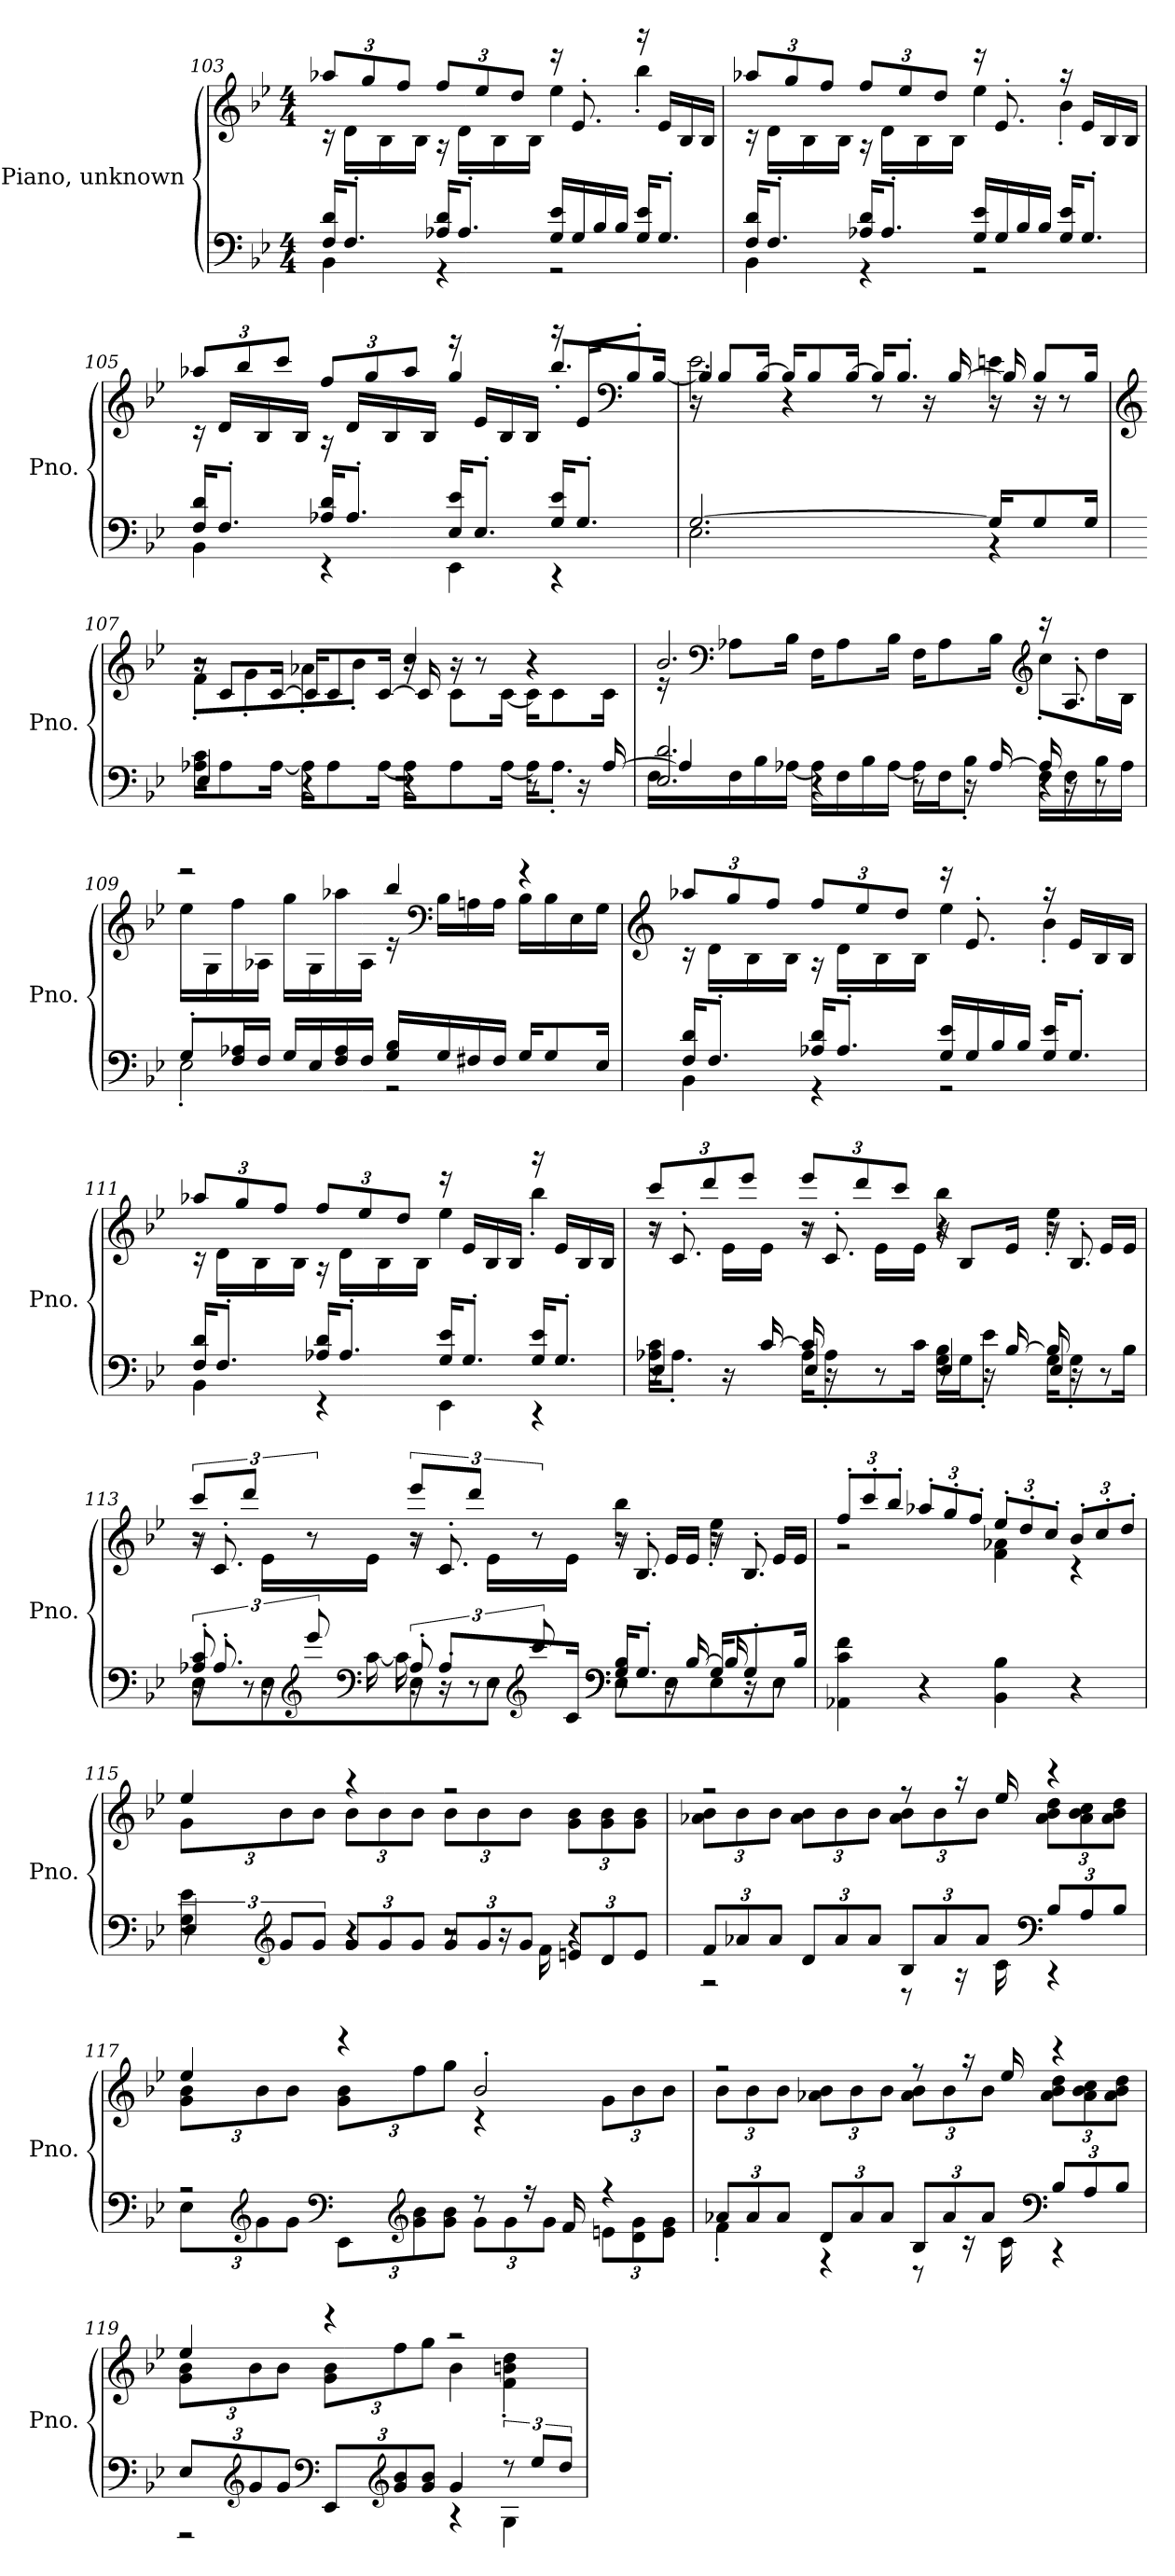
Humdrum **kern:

**kern	**kern
*part1	*part1
*staff2	*staff1
*I"Piano, unknown	*
*I'Pno.	*
*clefF4	*clefG2
*k[b-e-]	*k[b-e-]
*M4/4	*M4/4
=103	=103
*^	*
*	*	*Xbrackettup
*	*	*^
16F/ 16d/KL	4BB-\	12aa-X/L	16r
8.F'/J	.	.	16d\LL
.	.	12gg/	.
.	.	.	16B-\
.	.	12ff/J	.
.	.	.	16B-\JJ
16A-X/ 16d/KL	4r	12ff/L	16r
8.A-'/J	.	.	16d\LL
.	.	12ee-/	.
.	.	.	16B-\
.	.	12dd/J	.
.	.	.	16B-\JJ
16G/ 16e-/LL	2r	16r	4ee-\
16G/	.	8.e-'/	.
16B-/	.	.	.
16B-/JJ	.	.	.
16G/ 16e-/KL	.	16r	4bb-'\
8.G'/J	.	16e-/LL	.
.	.	16B-/	.
.	.	16B-/JJ	.
!!LO:PB:g=z	!!
=104	=104	=104	=104
16F/ 16d/KL	4BB-\	12aa-X/L	16r
8.F'/J	.	.	16d\LL
.	.	12gg/	.
.	.	.	16B-\
.	.	12ff/J	.
.	.	.	16B-\JJ
16A-X/ 16d/KL	4r	12ff/L	16r
8.A-'/J	.	.	16d\LL
.	.	12ee-/	.
.	.	.	16B-\
.	.	12dd/J	.
.	.	.	16B-\JJ
16G/ 16e-/LL	2r	16r	4ee-\
16G/	.	8.e-'/	.
16B-/	.	.	.
16B-/JJ	.	.	.
16G/ 16e-/KL	.	16r	4b-'\
8.G'/J	.	16e-/LL	.
.	.	16B-/	.
.	.	16B-/JJ	.
=105	=105	=105	=105
16F/ 16d/KL	4BB-\	12aa-X/L	16r
8.F'/J	.	.	16d/LL
.	.	12bb-/	.
.	.	.	16B-/
.	.	12ccc/J	.
.	.	.	16B-/JJ
16A-X/ 16d/KL	4r	12ff/L	16r
8.A-'/J	.	.	16d/LL
.	.	12gg/	.
.	.	.	16B-/
.	.	12aa-/J	.
.	.	.	16B-/JJ
16E-/ 16e-/KL	4EE-\	16r	4gg/
8.E-'/J	.	16e-/LL	.
.	.	16B-/	.
.	.	16B-/JJ	.
16G/ 16e-/KL	4r	16r	8.bb-'/L
8.G'/J	.	16e-/KL	.
*	*	*clefF4	*
.	.	8B-'/J	.
.	.	.	[16B-/Jk
!!LO:LB:g=z
=106	=106	=106	=106
*	*	*	*^
[2.G/	2.E-\	16r	2.e-\	4B-/]
.	.	8B-/L	.	.
.	.	[16B-/Jk	.	.
.	.	16B-/KL]	.	4r
.	.	8B-/	.	.
.	.	[16B-/Jk	.	.
.	.	16B-/KL]	.	8r
.	.	8.B-'/J	.	.
.	.	.	.	16r
.	.	.	.	[16B-/
16G/KL]	4r	16r	4en\	16B-/]
8G/	.	8B-/L	.	16r
.	.	.	.	8r
16G/Jk	.	16B-/Jk	.	.
*v	*v	*	*	*
=107	=107	=107	=107
*	*clefG2	*	*
*^	*	*	*
*	*^	*	*	*
1r	16A-X\ 16c\KL	4E-/	2r	8f'\L	16r
.	8A-\	.	.	.	8c/L
.	.	.	.	8g'\	.
.	[16A-\Jk	.	.	.	[16c/Jk
.	16A-\KL]	4r	.	8a-X'\	16c/KL]
.	8A-\	.	.	.	8c/
.	.	.	.	8b-'\J	.
.	[16A-\Jk	.	.	.	[16c/Jk
.	16A-\KL]	4r	4cc/	16r	16c/]
.	8A-\	.	.	8c\L	16r
.	.	.	.	.	8r
.	[16A-\Jk	.	.	[16c\Jk	.
.	16A-\KL]	8r	4r	16c\KL]	4r
.	8.A-'\J	.	.	8c\	.
.	.	16r	.	.	.
.	.	[16A-/	.	16c\Jk	.
*	*	*	*	*v	*v
!!LO:LB:g=z
=108	=108	=108	=108	=108
2.E-/ 2.d/	16F\LL	4A-/]	2.b-/	16r
*	*	*	*clefF4	*
.	16F\	.	.	8A-X\L
.	16B-\	.	.	.
.	[16A-X\JJ	.	.	16B-\Jk
.	16A-\LL]	4r	.	16F\KL
.	16F\	.	.	8A-\
.	16B-\	.	.	.
.	[16A-\JJ	.	.	16B-\Jk
.	16A-\LL]	8r	.	16F\KL
.	16F\J	.	.	8A-\
.	8B-'\J	16r	.	.
.	.	[16A-/	.	16B-\Jk
*	*	*	*clefG2	*
4r	16F\LL	16A-/]	16r	8cc'\L
.	16F\	16r	8.A-'/	.
.	16B-\	8r	.	16dd\L
.	16A-\JJ	.	.	16B-\JJ
*	*v	*v	*	*
=109	=109	=109	=109
8G'/L	2E-'\	2r	16ee-\LL
.	.	.	16G\
16F/ 16A-X/L	.	.	16ff\
16F/JJ	.	.	16A-X\JJ
16G/LL	.	.	16gg\LL
16E-/	.	.	16G\
16F/ 16A-/	.	.	16aa-X\
16F/JJ	.	.	16A-\JJ
16G/ 16B-/LL	2r	4bb-/	16r
*	*	*clefF4	*
16G/	.	.	16B-\LL
16F#X/	.	.	16An\
16F#/JJ	.	.	16A\JJ
16G/KL	.	4r	16B-\LL
8G/	.	.	16B-\
.	.	.	16E-\
16E-/Jk	.	.	16G\JJ
!!LO:LB:g=z	!!
=110	=110	=110	=110
*	*	*clefG2	*
16F/ 16d/KL	4BB-\	12aa-X/L	16r
8.F'/J	.	.	16d\LL
.	.	12gg/	.
.	.	.	16B-\
.	.	12ff/J	.
.	.	.	16B-\JJ
16A-X/ 16d/KL	4r	12ff/L	16r
8.A-'/J	.	.	16d\LL
.	.	12ee-/	.
.	.	.	16B-\
.	.	12dd/J	.
.	.	.	16B-\JJ
16G/ 16e-/LL	2r	16r	4ee-\
16G/	.	8.e-'/	.
16B-/	.	.	.
16B-/JJ	.	.	.
16G/ 16e-/KL	.	16r	4b-'\
8.G'/J	.	16e-/LL	.
.	.	16B-/	.
.	.	16B-/JJ	.
=111	=111	=111	=111
16F/ 16d/KL	4BB-\	12aa-X/L	16r
8.F'/J	.	.	16d\LL
.	.	12gg/	.
.	.	.	16B-\
.	.	12ff/J	.
.	.	.	16B-\JJ
16A-X/ 16d/KL	4r	12ff/L	16r
8.A-'/J	.	.	16d\LL
.	.	12ee-/	.
.	.	.	16B-\
.	.	12dd/J	.
.	.	.	16B-\JJ
16G/ 16e-/KL	4EE-\	16r	4ee-\
8.G'/J	.	16e-/LL	.
.	.	16B-/	.
.	.	16B-/JJ	.
16G/ 16e-/KL	4r	16r	4bb-'\
8.G'/J	.	16e-/LL	.
.	.	16B-/	.
.	.	16B-/JJ	.
!!LO:LB:g=z
=112	=112	=112	=112
*	*^	*	*^
8r	16A-X\ 16c\KL	4E-/	12ccc/L	8r	16r
.	8.A-'\J	.	.	.	8.c'/
.	.	.	12ddd/	.	.
16r	.	.	.	16e-\LL	.
.	.	.	12eee-/J	.	.
[16c/	.	.	.	16e-\JJ	.
16c/]	16A-\KL	4E-/	12eee-/L	8r	16r
16r	8A-'\	.	.	.	8.c'/
.	.	.	12ddd/	.	.
8r	.	.	.	16e-\LL	.
.	.	.	12ccc/J	.	.
.	16c\Jk	.	.	16e-\JJ	.
8r	16G\ 16B-\LL	4E-/	16r	4bb-\	4r
.	16G\J	.	8B-/L	.	.
16r	8e-'\J	.	.	.	.
[16B-/	.	.	16e-/Jk	.	.
16B-/]	16G\KL	4E-/	8r	4ee-'\	16r
16r	8G'\	.	.	.	8.B-'/
8r	.	.	16e-/LL	.	.
.	16B-\Jk	.	16e-/JJ	.	.
!!LO:LB:g=z	!!	!!
=113	=113	=113	=113	=113	=113
*	*	*^	*	*	*
*	*	*	*	*brackettup	*	*
12A-X/' 12c/'	8r	16r	8E-\L	12ccc/L	8r	16r
.	.	8.A-'/	.	.	.	8.c'/
12r	.	.	.	12ddd/J	.	.
.	16r	.	8E-\	.	16e-\LL	.
*clefG2	*	*	*	*	*	*
12eee-/	.	.	.	12r	.	.
*clefF4	*	*	*	*	*	*
.	[16c\	.	.	.	16e-\JJ	.
12A-'/	16c\]	16r	8E-\	12eee-/L	8r	16r
.	16r	8A-'/L	.	.	.	8.c'/
12r	.	.	.	12ddd/J	.	.
.	8r	.	8E-\J	.	16e-\LL	.
*clefG2	*	*	*	*	*	*
12ccc/	.	.	.	12r	.	.
.	.	16c/Jk	.	.	16e-\JJ	.
*clefF4	*	*	*	*	*	*
16G/ 16B-/KL	2r	8r	8E-\L	8r	4bb-\	16r
8.G'/J	.	.	.	.	.	8.B-'/
.	.	16r	8E-\	16e-/LL	.	.
.	.	[16B-/	.	16e-/JJ	.	.
16G/KL	.	16B-/]	8E-\	8r	4ee-'\	16r
8G'/	.	16r	.	.	.	8.B-'/
.	.	8r	8E-\J	16e-/LL	.	.
16B-/Jk	.	.	.	16e-/JJ	.	.
*v	*v	*v	*v	*	*	*
*	*v	*v	*v
!!LO:PB:g=z
=114	=114
*	*Xbrackettup
*	*^
4AA-X\ 4c\ 4f\	12ff'/L	2r
.	12ccc'/	.
.	12bb-'/J	.
4r	12aa-X'/L	.
.	12gg'/	.
.	12ff'/J	.
4BB-\ 4B-\	12ee-'/L	4f\ 4a-X\
.	12dd'/	.
.	12cc'/J	.
4r	12b-'/L	4r
.	12cc'/	.
.	12dd'/J	.
=115	=115	=115
*^	*	*
*	*^	*	*
12r	4G\ 4e-\	4E-/	4ee-/	12g\L
*clefG2	*	*	*	*
12g/L	.	.	.	12b-\
12g/J	.	.	.	12b-\J
*Xbrackettup	*	*	*	*
12g/L	4r	4r	4r	12b-\L
12g/	.	.	.	12b-\
12g/J	.	.	.	12b-\J
12g/L	8r	2r	2r	12b-\L
12g/	.	.	.	12b-\
.	16r	.	.	.
12g/J	.	.	.	12b-\J
.	16f\	.	.	.
12en/L	4r	.	.	12g\ 12b-\L
12d/	.	.	.	12g\ 12b-\
12e/J	.	.	.	12g\ 12b-\J
*	*v	*v	*	*
!!LO:LB:g=z	!!
=116	=116	=116	=116
12f/L	2r	2r	12a-X\ 12b-\L
12a-X/	.	.	12b-\
12a-/J	.	.	12b-\J
12d/L	.	.	12a-\ 12b-\L
12a-/	.	.	12b-\
12a-/J	.	.	12b-\J
12B-/L	8r	8r	12a-\ 12b-\L
12a-/	.	.	12b-\
.	16r	16r	.
12a-/J	.	.	12b-\J
.	16c\	16ee-/	.
*clefF4	*	*	*
12B-/L	4r	4r	12a-\ 12b-\ 12dd\L
12A/	.	.	12a-\ 12b-\ 12cc\
12B-/J	.	.	12a-\ 12b-\ 12dd\J
=117	=117	=117	=117
2r	12E-\L	4ee-/	12g\ 12b-\L
*clefG2	*	*	*
.	12g\	.	12b-\
.	12g\J	.	12b-\J
*clefF4	*	*	*
.	12EE-\L	4r	12g\ 12b-\L
*clefG2	*	*	*
.	12g\ 12b-\	.	12ff\
.	12g\ 12b-\J	.	12gg\J
8r	12g\L	2b-'/	4r
.	12g\	.	.
16r	.	.	.
.	12g\J	.	.
16f/	.	.	.
4r	12en\L	.	12g\L
.	12d\ 12g\	.	12b-\
.	12e\ 12g\J	.	12b-\J
!!LO:LB:g=z	!!
=118	=118	=118	=118
12a-X/L	4f'\	2r	12b-\L
12a-/	.	.	12b-\
12a-/J	.	.	12b-\J
12d/L	4r	.	12a-X\ 12b-\L
12a-/	.	.	12b-\
12a-/J	.	.	12b-\J
12B-/L	8r	8r	12a-\ 12b-\L
12a-/	.	.	12b-\
.	16r	16r	.
12a-/J	.	.	12b-\J
.	16c\	16ee-/	.
*clefF4	*	*	*
12B-/L	4r	4r	12a-\ 12b-\ 12dd\L
12A/	.	.	12a-\ 12b-\ 12cc\
12B-/J	.	.	12a-\ 12b-\ 12dd\J
=119	=119	=119	=119
12E-/L	2r	4ee-/	12g\ 12b-\L
*clefG2	*	*	*
12g/	.	.	12b-\
12g/J	.	.	12b-\J
*clefF4	*	*	*
12EE-/L	.	4r	12g\ 12b-\L
*clefG2	*	*	*
12g/ 12b-/	.	.	12ff\
12g/ 12b-/J	.	.	12gg\J
4g/	4r	2r	4b-\
*brackettup	*	*	*
12r	4G\	.	4f\' 4bn\' 4dd\'
12ee-/L	.	.	.
12dd/J	.	.	.
*v	*v	*	*
*	*v	*v
=	=
*-	*-
